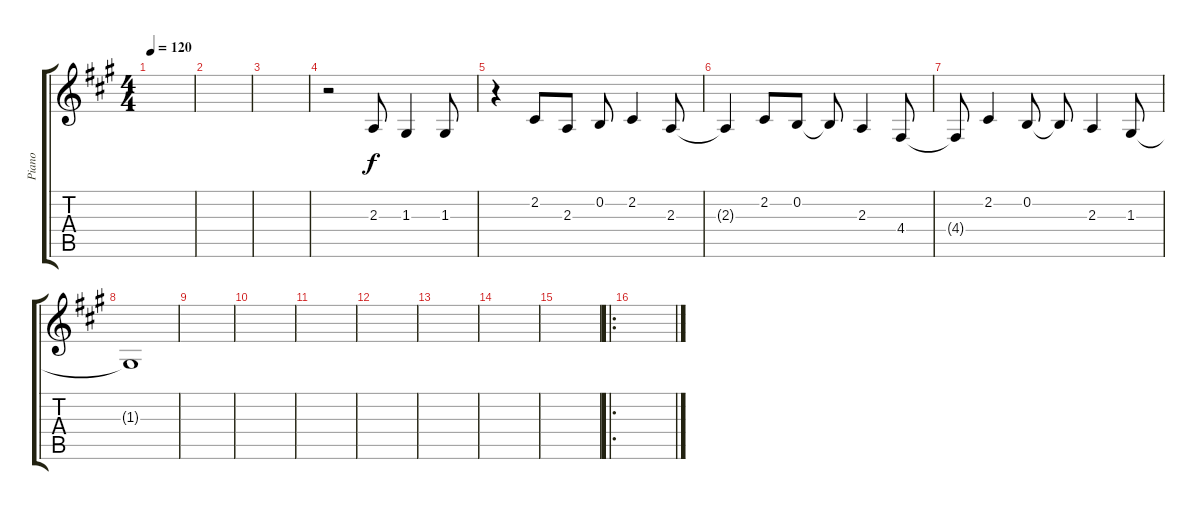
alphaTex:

\track ("Piano" "Piano") {instrument electricpiano1}
\staff {score tabs}
\tuning (E4 B3 G3 D3 A2 E2) {hide}
\ts (4 4)
\tempo 120
\clef g2
\ks a
|
|
|
r.2{balance 0} 2.3.8 1.3.4 1.3.8 |
r.4 2.2.8 2.3.8 0.2.8 2.2.4 2.3.8 |
2.3{t}.4 2.2.8 0.2.8 0.2{t}.8 2.3.4 4.4.8 |
4.4{t}.8 2.2.4 0.2.8 0.2{t}.8 2.3.4 1.3.8{balance 8} |
1.3{t}.1 |
|
|
|
|
|
|
|
\ro
